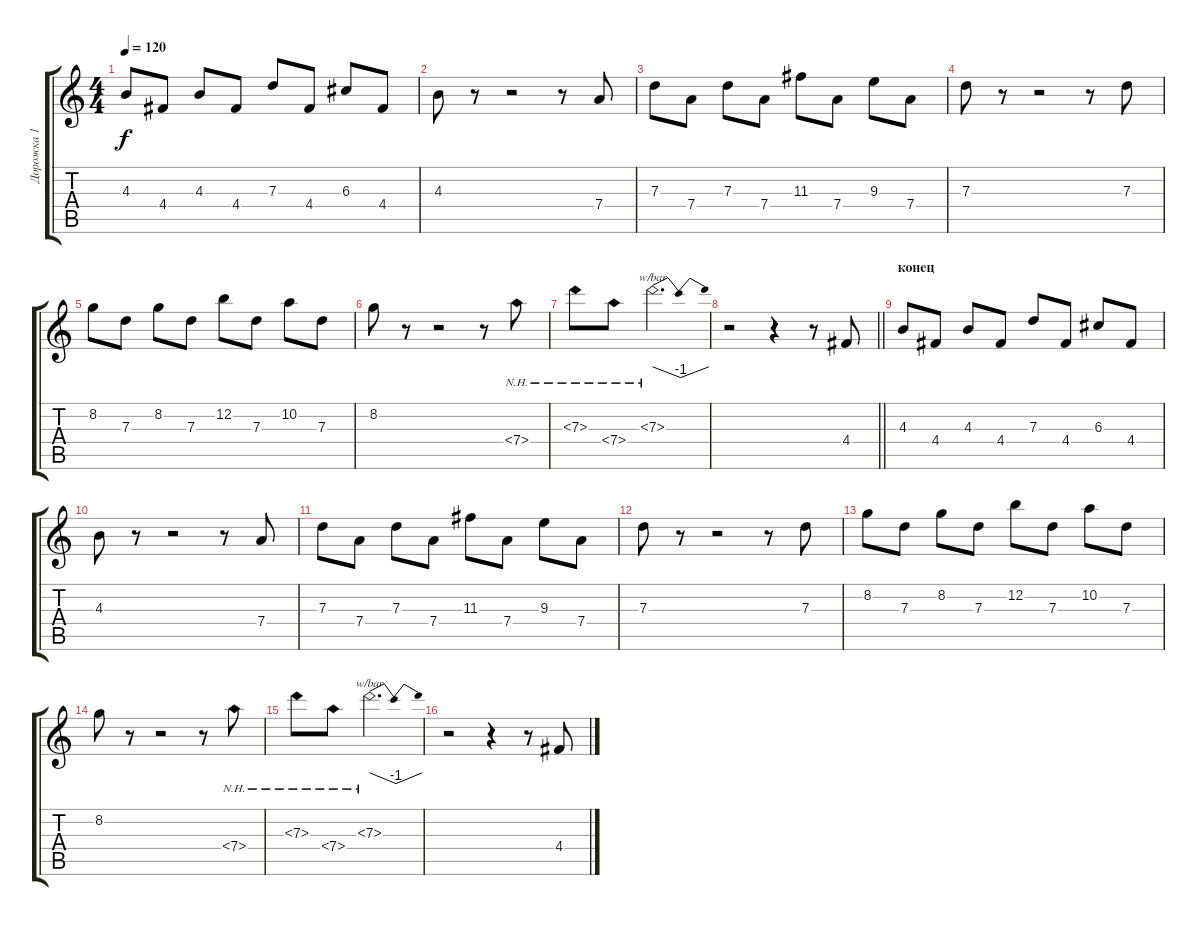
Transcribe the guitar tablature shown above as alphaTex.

\track ("Дорожка 1" "Дорожка 1") {instrument electricguitarjazz}
\staff {score tabs}
\tuning (E4 B3 G3 D3 A2 E2) {hide}
\ts (4 4)
\tempo 120
\clef g2
\ks c
4.3.8{dy f} 4.4.8 4.3.8 4.4.8 7.3.8 4.4.8 6.3.8 4.4.8 |
4.3.8 r.8 r.2 r.8 7.4.8 |
7.3.8 7.4.8 7.3.8 7.4.8 11.3.8 7.4.8 9.3.8 7.4.8 |
7.3.8 r.8 r.2 r.8 7.3.8 |
8.2.8 7.3.8 8.2.8 7.3.8 12.2.8 7.3.8 10.2.8 7.3.8 |
8.2.8 r.8 r.2 r.8 7.4{nh}.8 |
7.3{nh}.8 7.4{nh}.8 7.3{nh}.2{d tbe (dip default 0 0 30 -4 60 0)} |
\barLineRight lightlight
r.2 r.4 r.8 4.4.8 |
\section ("" "конец")
4.3.8 4.4.8 4.3.8 4.4.8 7.3.8 4.4.8 6.3.8 4.4.8 |
4.3.8 r.8 r.2 r.8 7.4.8 |
7.3.8 7.4.8 7.3.8 7.4.8 11.3.8 7.4.8 9.3.8 7.4.8 |
7.3.8 r.8 r.2 r.8 7.3.8 |
8.2.8 7.3.8 8.2.8 7.3.8 12.2.8 7.3.8 10.2.8 7.3.8 |
8.2.8 r.8 r.2 r.8 7.4{nh}.8 |
7.3{nh}.8 7.4{nh}.8 7.3{nh}.2{d tbe (dip default 0 0 30 -4 60 0)} |
r.2 r.4 r.8 4.4.8
